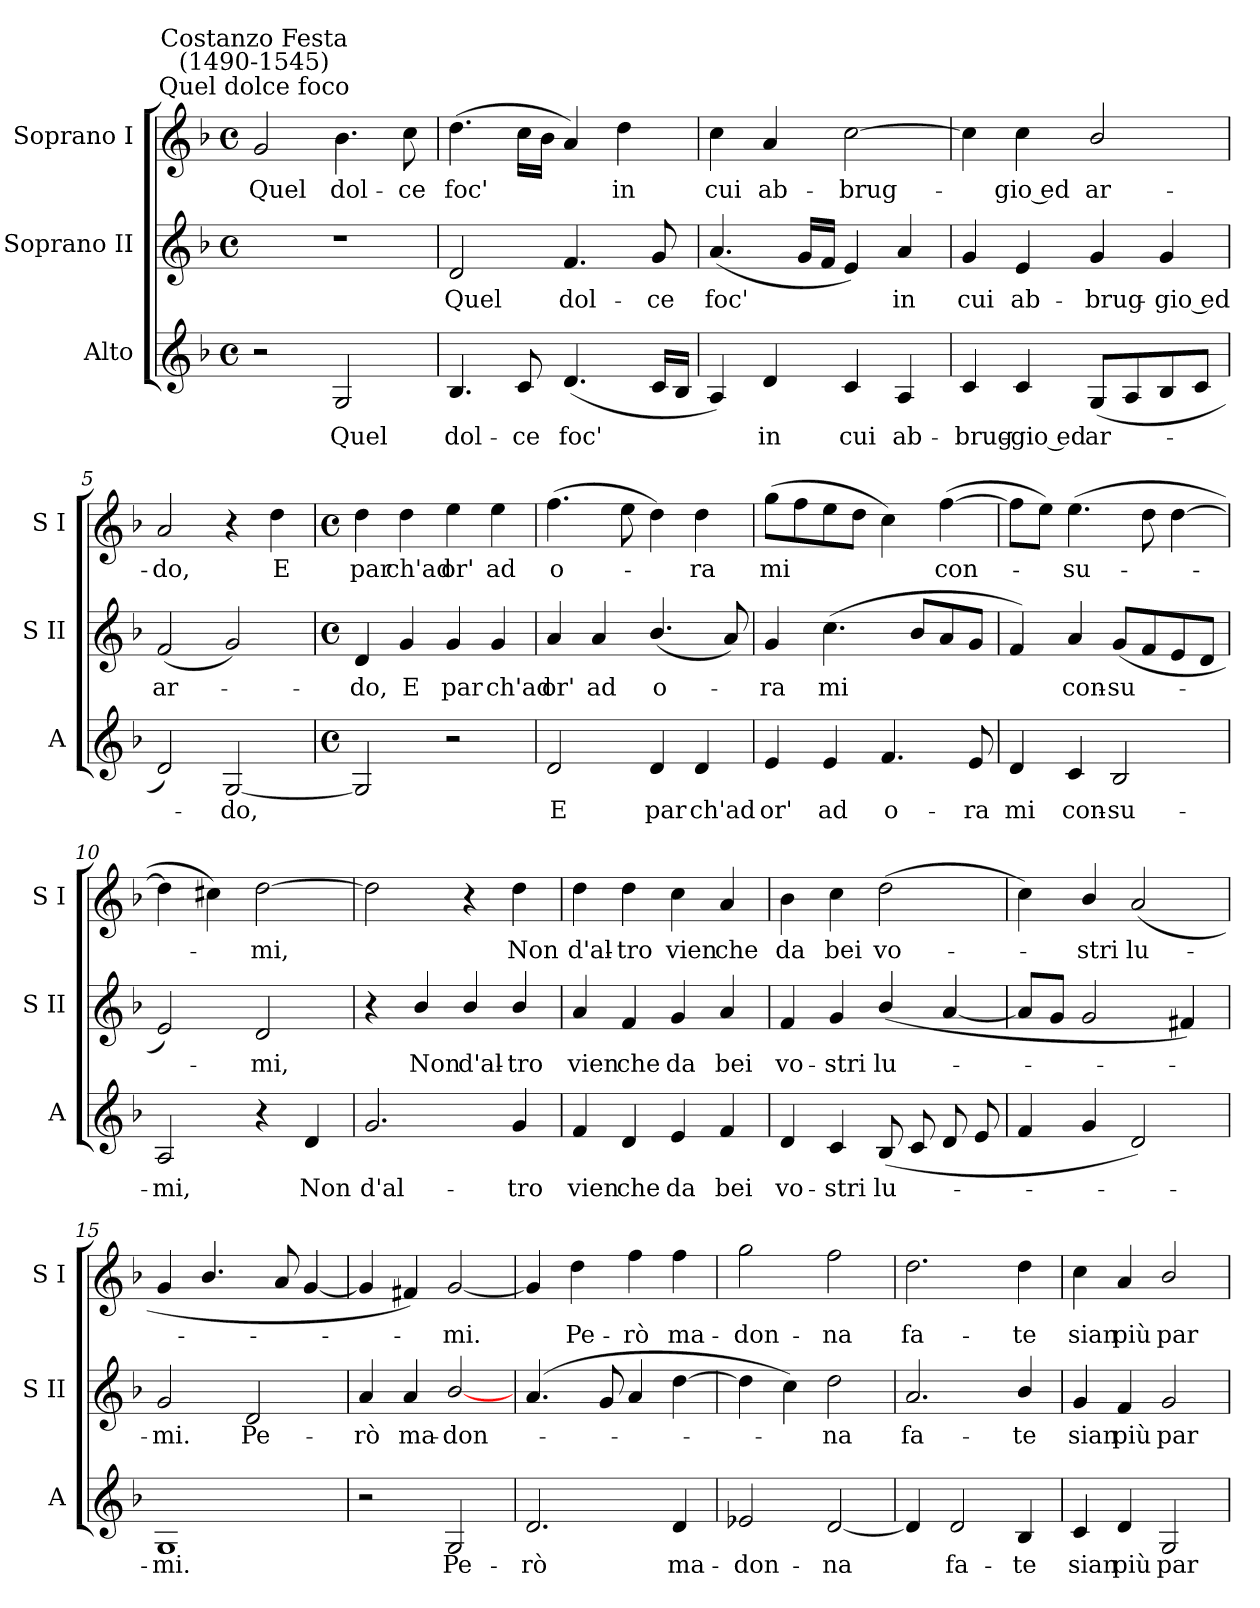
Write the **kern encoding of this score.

**kern	**text	**kern	**text	**kern	**text
*part3	*part3	*part2	*part2	*part1	*part1
*staff3	*staff3	*staff2	*staff2	*staff1	*staff1
*I"Alto	*	*I"Soprano II	*	*I"Soprano I	*
*I'A	*	*I'S II	*	*I'S I	*
*clefG2	*	*clefG2	*	*clefG2	*
*k[b-]	*	*k[b-]	*	*k[b-]	*
*F:	*	*F:	*	*F:	*
*M4/4	*	*M4/4	*	*M4/4	*
*met(c)	*	*met(c)	*	*met(c)	*
=1	=1	=1	=1	=1	=1
!	!	!	!	!LO:TX:a:cj:t=Quel dolce foco	!
!	!	!	!	!LO:TX:a:cj:t=Costanzo Festa\n(1490-1545)	!
!	!	!	!	!	!LO:LY:b
2r	.	1r	.	2g	Quel
!	!LO:LY:b	!	!	!	!LO:LY:b
2G	Quel	.	.	4.b-	dol-
!	!	!	!	!	!LO:LY:b
.	.	.	.	8cc	-ce
=2	=2	=2	=2	=2	=2
!	!LO:LY:b	!	!LO:LY:b	!	!LO:LY:b
4.B-	dol-	2d	Quel	(>4.dd	foc'
!	!LO:LY:b	!	!	!	!
8c	-ce	.	.	16ccLL	.
.	.	.	.	16b-JJ	.
!	!LO:LY:b	!	!LO:LY:b	!	!
(<4.d	foc'	4.f	dol-	4a)	.
!	!	!	!	!	!LO:LY:b
.	.	.	.	4dd	in
!	!	!	!LO:LY:b	!	!
16cLL	.	8g	-ce	.	.
16B-JJ	.	.	.	.	.
=3	=3	=3	=3	=3	=3
!	!	!	!LO:LY:b	!	!LO:LY:b
4A)	.	(<4.a	foc'	4cc	cui
!	!LO:LY:b	!	!	!	!LO:LY:b
4d	in	.	.	4a	ab-
.	.	16gLL	.	.	.
.	.	16fJJ	.	.	.
!	!LO:LY:b	!	!	!	!LO:LY:b
4c	cui	4e)	.	[2cc	-brug-
!	!LO:LY:b	!	!LO:LY:b	!	!
4A	ab-	4a	in	.	.
=4	=4	=4	=4	=4	=4
!	!LO:LY:b	!	!LO:LY:b	!	!
4c	-brug-	4g	cui	4cc]	.
!	!LO:LY:b	!	!LO:LY:b	!	!LO:LY:b
4c	-gio ed	4e	ab-	4cc	gio ed
!	!LO:LY:b	!	!LO:LY:b	!	!LO:LY:b
(<8GL	ar-	4g	-brug-	2b-/	ar-
8A	.	.	.	.	.
!	!	!	!LO:LY:b	!	!
8B-	.	4g	-gio ed	.	.
8cJ	.	.	.	.	.
=5	=5	=5	=5	=5	=5
!	!	!	!LO:LY:b	!	!LO:LY:b
2d)	.	(<2f	ar-	2a	-do,
!	!LO:LY:b	!	!	!	!
[2G	do,	2g)	.	4r	.
!	!	!	!	!	!LO:LY:b
.	.	.	.	4dd	E
!!LO:LB:g=z
=6	=6	=6	=6	=6	=6
*M4/4	*	*M4/4	*	*M4/4	*
*met(c)	*	*met(c)	*	*met(c)	*
!	!	!	!LO:LY:b	!	!LO:LY:b
2G]	.	4d	do,	4dd	par
!	!	!	!LO:LY:b	!	!LO:LY:b
.	.	4g	E	4dd	ch'ad
!	!	!	!LO:LY:b	!	!LO:LY:b
2r	.	4g	par	4ee	or'
!	!	!	!LO:LY:b	!	!LO:LY:b
.	.	4g	ch'ad	4ee	ad
=7	=7	=7	=7	=7	=7
!	!LO:LY:b	!	!LO:LY:b	!	!LO:LY:b
2d	E	4a	or'	(>4.ff	o-
!	!	!	!LO:LY:b	!	!
.	.	4a	ad	.	.
.	.	.	.	8ee	.
!	!LO:LY:b	!	!LO:LY:b	!	!
4d	par	(<4.b-/	o-	4dd)	.
!	!LO:LY:b	!	!	!	!LO:LY:b
4d	ch'ad	.	.	4dd	ra
.	.	8a)	.	.	.
=8	=8	=8	=8	=8	=8
!	!LO:LY:b	!	!LO:LY:b	!	!LO:LY:b
4e	or'	4g	ra	(>8ggL	mi
.	.	.	.	8ff	.
!	!LO:LY:b	!	!LO:LY:b	!	!
4e	ad	(<4.cc	mi	8ee	.
.	.	.	.	8ddJ	.
!	!LO:LY:b	!	!	!	!
4.f	o-	.	.	4cc)	.
.	.	8b-L	.	.	.
!	!	!	!	!	!LO:LY:b
.	.	8a	.	(>[4ff	con-
!	!LO:LY:b	!	!	!	!
8e	-ra	8gJ	.	.	.
=9	=9	=9	=9	=9	=9
!	!LO:LY:b	!	!	!	!
4d	mi	4f)	.	8ffL]	.
.	.	.	.	8eeJ)	.
!	!LO:LY:b	!	!LO:LY:b	!	!LO:LY:b
4c	con-	4a	con-	(>4.ee	su-
!	!LO:LY:b	!	!LO:LY:b	!	!
2B-/	-su-	(<8gL	-su-	.	.
.	.	8f	.	8dd	.
.	.	8e	.	[4dd	.
.	.	8dJ	.	.	.
=10	=10	=10	=10	=10	=10
!	!LO:LY:b	!	!	!	!
2A	-mi,	2e)	.	4dd]	.
.	.	.	.	4cc#X)	.
!	!	!	!LO:LY:b	!	!LO:LY:b
4r	.	2d	mi,	[2dd	mi,
!	!LO:LY:b	!	!	!	!
4d	Non	.	.	.	.
!!LO:LB:g=z
=11	=11	=11	=11	=11	=11
!	!LO:LY:b	!	!	!	!
2.g	d'al-	4r	.	2dd]	.
!	!	!	!LO:LY:b	!	!
.	.	4b-/	Non	.	.
!	!	!	!LO:LY:b	!	!
.	.	4b-/	d'al-	4r	.
!	!LO:LY:b	!	!LO:LY:b	!	!LO:LY:b
4g	-tro	4b-/	-tro	4dd	Non
=12	=12	=12	=12	=12	=12
!	!LO:LY:b	!	!LO:LY:b	!	!LO:LY:b
4f	vien	4a	vien	4dd	d'al-
!	!LO:LY:b	!	!LO:LY:b	!	!LO:LY:b
4d	che	4f	che	4dd	-tro
!	!LO:LY:b	!	!LO:LY:b	!	!LO:LY:b
4e	da	4g	da	4cc	vien
!	!LO:LY:b	!	!LO:LY:b	!	!LO:LY:b
4f	bei	4a	bei	4a	che
=13	=13	=13	=13	=13	=13
!	!LO:LY:b	!	!LO:LY:b	!	!LO:LY:b
4d	vo-	4f	vo-	4b-	da
!	!LO:LY:b	!	!LO:LY:b	!	!LO:LY:b
4c	-stri	4g	-stri	4cc	bei
!	!LO:LY:b	!	!LO:LY:b	!	!LO:LY:b
(<8B-L	lu-	(<4b-/	lu-	(>2dd	vo-
8c	.	.	.	.	.
8d	.	[4a	.	.	.
8e	.	.	.	.	.
=14	=14	=14	=14	=14	=14
4f	.	8aL]	.	4cc)	.
.	.	8gJ	.	.	.
!	!	!	!	!	!LO:LY:b
4g	.	2g	.	4b-/	stri
!	!	!	!	!	!LO:LY:b
2d)	.	.	.	(<2a	lu-
.	.	4f#X)	.	.	.
=15	=15	=15	=15	=15	=15
!	!LO:LY:b	!	!LO:LY:b	!	!
1G	mi.	2g	mi.	4g	.
.	.	.	.	4.b-/	.
!	!	!	!LO:LY:b	!	!
.	.	2d	Pe-	.	.
.	.	.	.	8a	.
.	.	.	.	[4g	.
=16	=16	=16	=16	=16	=16
!	!	!	!LO:LY:b	!	!
2r	.	4a	-rò	4g]	.
!	!	!	!LO:LY:b	!	!
.	.	4a	ma-	4f#X)	.
!	!LO:LY:b	!	!LO:LY:b	!	!LO:LY:b
2G	Pe-	[2b-/	-don-	[2g	mi.
!!LO:LB:g=z
=17	=17	=17	=17	=17	=17
!	!LO:LY:b	!	!	!	!
2.d	-rò	(>4.a	.	4g]	.
!	!	!	!	!	!LO:LY:b
.	.	.	.	4dd	Pe-
.	.	8g	.	.	.
!	!	!	!	!	!LO:LY:b
.	.	4a	.	4ff	-rò
!	!LO:LY:b	!	!	!	!LO:LY:b
4d	ma-	[4dd	.	4ff	ma-
=18	=18	=18	=18	=18	=18
!	!LO:LY:b	!	!	!	!LO:LY:b
2e-X	-don-	4dd]	.	2gg	-don-
.	.	4cc)	.	.	.
!	!LO:LY:b	!	!LO:LY:b	!	!LO:LY:b
[2d	-na	2dd	na	2ff	-na
=19	=19	=19	=19	=19	=19
!	!	!	!LO:LY:b	!	!LO:LY:b
4d]	.	2.a	fa-	2.dd	fa-
!	!LO:LY:b	!	!	!	!
2d	fa-	.	.	.	.
!	!LO:LY:b	!	!LO:LY:b	!	!LO:LY:b
4B-	-te	4b-/	-te	4dd	-te
=20	=20	=20	=20	=20	=20
!	!LO:LY:b	!	!LO:LY:b	!	!LO:LY:b
4c	sian	4g	sian	4cc	sian
!	!LO:LY:b	!	!LO:LY:b	!	!LO:LY:b
4d	più	4f	più	4a	più
!	!LO:LY:b	!	!LO:LY:b	!	!LO:LY:b
2G	par-	2g	par-	2b-/	par-
=	=	=	=	=	=
*-	*-	*-	*-	*-	*-
